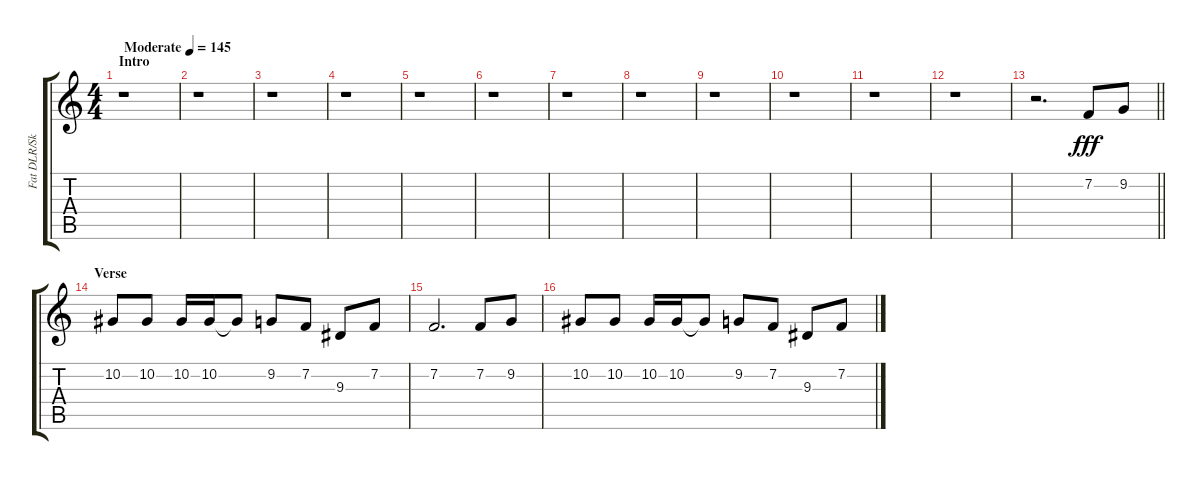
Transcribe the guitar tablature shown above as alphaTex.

\track ("Fat DLR/Skinny Vince Neil " "Fat DLR/Sk") {instrument choiraahs}
\staff {score tabs}
\tuning (Eb4 Bb3 Gb3 Db3 Ab2 Eb2) {hide}
\ts (4 4)
\section ("" "Intro")
\tempo (145 "Moderate")
\clef g2
\ks c
r.1{dy fff instrument choiraahs} |
r.1 |
r.1 |
r.1 |
r.1 |
r.1 |
r.1 |
r.1 |
r.1 |
r.1 |
r.1 |
r.1 |
\barLineRight lightlight
r.2{d} 7.2.8 9.2.8 |
\section ("" "Verse")
10.2.8 10.2.8 10.2.16 10.2.16 10.2{t}.8 9.2.8 7.2.8 9.3.8 7.2.8 |
7.2.2{d} 7.2.8 9.2.8 |
10.2.8 10.2.8 10.2.16 10.2.16 10.2{t}.8 9.2.8 7.2.8 9.3.8 7.2.8
